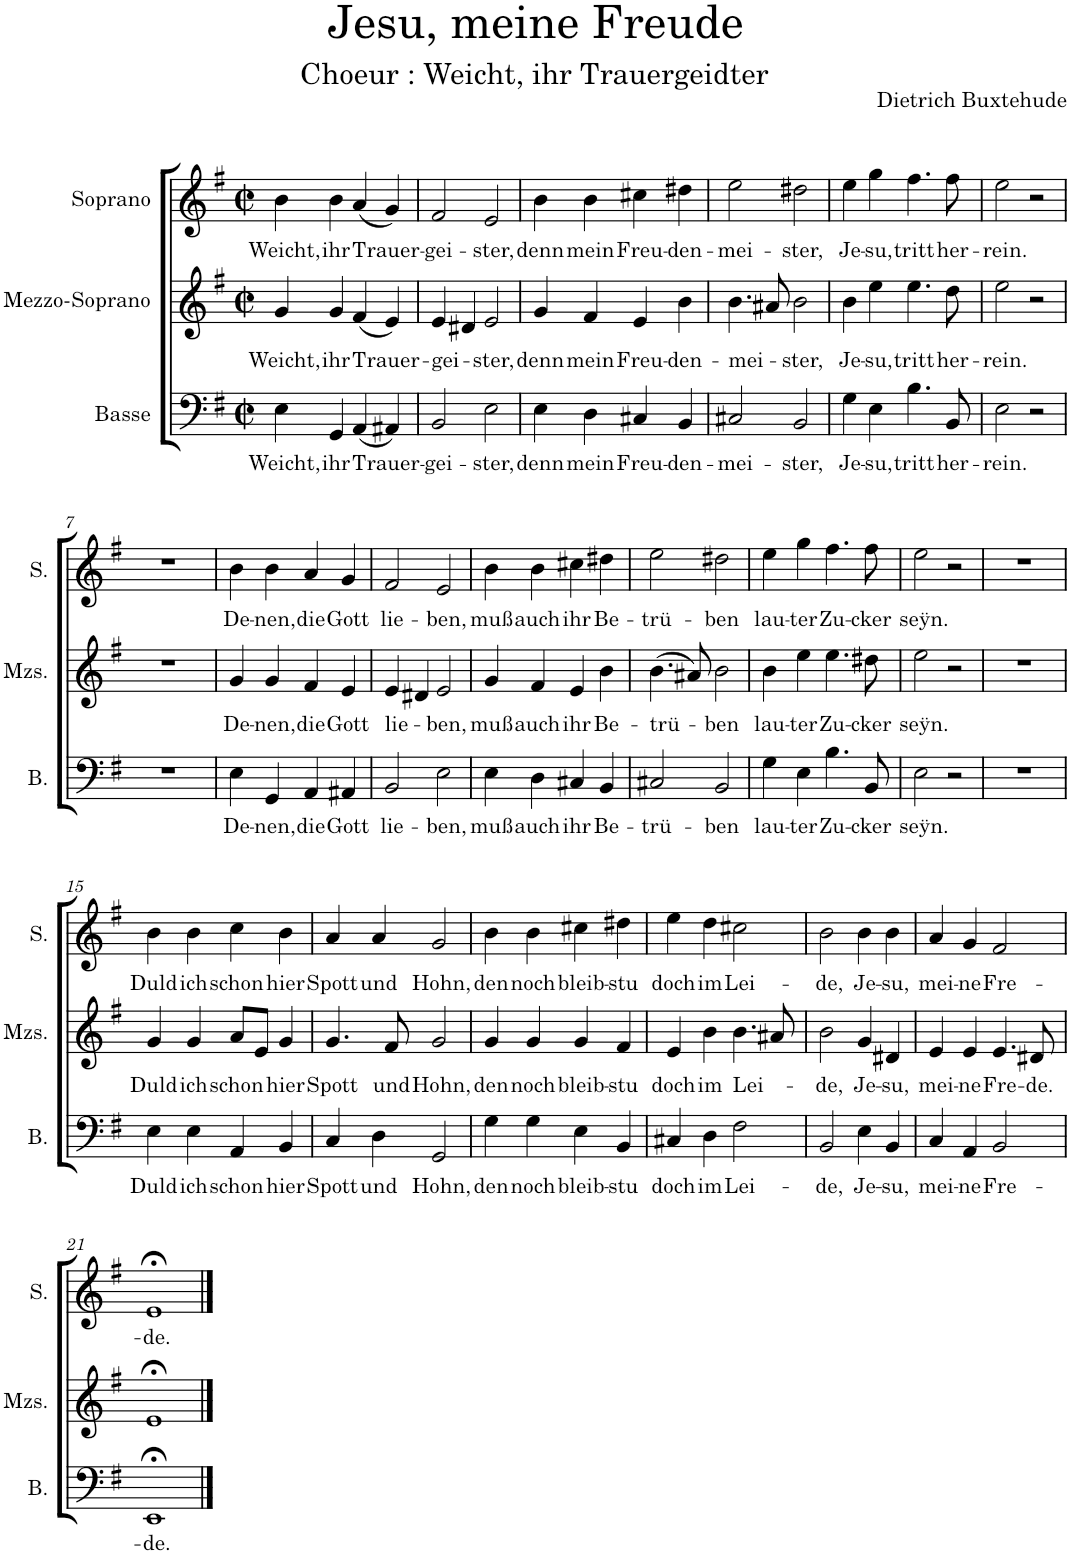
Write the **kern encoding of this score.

**kern	**text	**kern	**text	**kern	**text
*part3	*part3	*part2	*part2	*part1	*part1
*staff3	*staff3	*staff2	*staff2	*staff1	*staff1
*I"Basse	*	*I"Mezzo-Soprano	*	*I"Soprano	*
*I'B.	*	*I'Mzs.	*	*I'S.	*
*clefF4	*	*clefG2	*	*clefG2	*
*k[f#]	*	*k[f#]	*	*k[f#]	*
*M2/2	*	*M2/2	*	*M2/2	*
*met(c|)	*	*met(c|)	*	*met(c|)	*
=1	=1	=1	=1	=1	=1
!	!LO:LY:b	!	!LO:LY:b	!	!LO:LY:b
4E\	Weicht,	4g/	Weicht,	4b\	Weicht,
!	!LO:LY:b	!	!LO:LY:b	!	!LO:LY:b
4GG/	ihr	4g/	ihr	4b\	ihr
!	!LO:LY:b	!	!LO:LY:b	!	!LO:LY:b
(4AA/	Trauer-	(4f#/	Trauer-	(4a/	Trauer-
4AA#X/)	.	4e/)	.	4g/)	.
=2	=2	=2	=2	=2	=2
!	!LO:LY:b	!	!LO:LY:b	!	!LO:LY:b
2BB/	-gei-	4e/	-gei-	2f#/	-gei-
.	.	4d#X/	.	.	.
!	!LO:LY:b	!	!LO:LY:b	!	!LO:LY:b
2E\	-ster,	2e/	-ster,	2e/	-ster,
=3	=3	=3	=3	=3	=3
!	!LO:LY:b	!	!LO:LY:b	!	!LO:LY:b
4E\	denn	4g/	denn	4b\	denn
!	!LO:LY:b	!	!LO:LY:b	!	!LO:LY:b
4D\	mein	4f#/	mein	4b\	mein
!	!LO:LY:b	!	!LO:LY:b	!	!LO:LY:b
4C#X/	Freu-	4e/	Freu-	4cc#X\	Freu-
!	!LO:LY:b	!	!LO:LY:b	!	!LO:LY:b
4BB/	-den-	4b\	-den-	4dd#X\	-den-
=4	=4	=4	=4	=4	=4
!	!LO:LY:b	!	!LO:LY:b	!	!LO:LY:b
2C#X/	-mei-	4.b\	-mei-	2ee\	-mei-
.	.	8a#X/	.	.	.
!	!LO:LY:b	!	!LO:LY:b	!	!LO:LY:b
2BB/	-ster,	2b\	-ster,	2dd#X\	-ster,
=5	=5	=5	=5	=5	=5
!	!LO:LY:b	!	!LO:LY:b	!	!LO:LY:b
4G\	Je-	4b\	Je-	4ee\	Je-
!	!LO:LY:b	!	!LO:LY:b	!	!LO:LY:b
4E\	-su,	4ee\	-su,	4gg\	-su,
!	!LO:LY:b	!	!LO:LY:b	!	!LO:LY:b
4.B\	tritt	4.ee\	tritt	4.ff#\	tritt
!	!LO:LY:b	!	!LO:LY:b	!	!LO:LY:b
8BB/	her-	8dd\	her-	8ff#\	her-
=6	=6	=6	=6	=6	=6
!	!LO:LY:b	!	!LO:LY:b	!	!LO:LY:b
2E\	-rein.	2ee\	-rein.	2ee\	-rein.
2r	.	2r	.	2r	.
!!LO:LB:g=z
=7	=7	=7	=7	=7	=7
1r	.	1r	.	1r	.
=8	=8	=8	=8	=8	=8
!	!LO:LY:b	!	!LO:LY:b	!	!LO:LY:b
4E\	De-	4g/	De-	4b\	De-
!	!LO:LY:b	!	!LO:LY:b	!	!LO:LY:b
4GG/	-nen,	4g/	-nen,	4b\	-nen,
!	!LO:LY:b	!	!LO:LY:b	!	!LO:LY:b
4AA/	die	4f#/	die	4a/	die
!	!LO:LY:b	!	!LO:LY:b	!	!LO:LY:b
4AA#X/	Gott	4e/	Gott	4g/	Gott
=9	=9	=9	=9	=9	=9
!	!LO:LY:b	!	!LO:LY:b	!	!LO:LY:b
2BB/	lie-	4e/	lie-	2f#/	lie-
.	.	4d#X/	.	.	.
!	!LO:LY:b	!	!LO:LY:b	!	!LO:LY:b
2E\	-ben,	2e/	-ben,	2e/	-ben,
=10	=10	=10	=10	=10	=10
!	!LO:LY:b	!	!LO:LY:b	!	!LO:LY:b
4E\	muß	4g/	muß	4b\	muß
!	!LO:LY:b	!	!LO:LY:b	!	!LO:LY:b
4D\	auch	4f#/	auch	4b\	auch
!	!LO:LY:b	!	!LO:LY:b	!	!LO:LY:b
4C#X/	ihr	4e/	ihr	4cc#X\	ihr
!	!LO:LY:b	!	!LO:LY:b	!	!LO:LY:b
4BB/	Be-	4b\	Be-	4dd#X\	Be-
=11	=11	=11	=11	=11	=11
!	!LO:LY:b	!	!LO:LY:b	!	!LO:LY:b
2C#X/	-trü-	(4.b\	-trü-	2ee\	-trü-
.	.	8a#X/)	.	.	.
!	!LO:LY:b	!	!LO:LY:b	!	!LO:LY:b
2BB/	-ben	2b\	-ben	2dd#X\	-ben
=12	=12	=12	=12	=12	=12
!	!LO:LY:b	!	!LO:LY:b	!	!LO:LY:b
4G\	lau-	4b\	lau-	4ee\	lau-
!	!LO:LY:b	!	!LO:LY:b	!	!LO:LY:b
4E\	-ter	4ee\	-ter	4gg\	-ter
!	!LO:LY:b	!	!LO:LY:b	!	!LO:LY:b
4.B\	Zu-	4.ee\	Zu-	4.ff#\	Zu-
!	!LO:LY:b	!	!LO:LY:b	!	!LO:LY:b
8BB/	-cker	8dd#X\	-cker	8ff#\	-cker
=13	=13	=13	=13	=13	=13
!	!LO:LY:b	!	!LO:LY:b	!	!LO:LY:b
2E\	seÿn.	2ee\	seÿn.	2ee\	seÿn.
2r	.	2r	.	2r	.
=14	=14	=14	=14	=14	=14
1r	.	1r	.	1r	.
!!LO:LB:g=z
=15	=15	=15	=15	=15	=15
!	!LO:LY:b	!	!LO:LY:b	!	!LO:LY:b
4E\	Duld	4g/	Duld	4b\	Duld
!	!LO:LY:b	!	!LO:LY:b	!	!LO:LY:b
4E\	ich	4g/	ich	4b\	ich
!	!LO:LY:b	!	!LO:LY:b	!	!LO:LY:b
4AA/	schon	8a/L	schon	4cc\	schon
.	.	8e/J	.	.	.
!	!LO:LY:b	!	!LO:LY:b	!	!LO:LY:b
4BB/	hier	4g/	hier	4b\	hier
=16	=16	=16	=16	=16	=16
!	!LO:LY:b	!	!LO:LY:b	!	!LO:LY:b
4C/	Spott	4.g/	Spott	4a/	Spott
!	!LO:LY:b	!	!	!	!LO:LY:b
4D\	und	.	.	4a/	und
!	!	!	!LO:LY:b	!	!
.	.	8f#/	und	.	.
!	!LO:LY:b	!	!LO:LY:b	!	!LO:LY:b
2GG/	Hohn,	2g/	Hohn,	2g/	Hohn,
=17	=17	=17	=17	=17	=17
!	!LO:LY:b	!	!LO:LY:b	!	!LO:LY:b
4G\	den	4g/	den	4b\	den
!	!LO:LY:b	!	!LO:LY:b	!	!LO:LY:b
4G\	noch	4g/	noch	4b\	noch
!	!LO:LY:b	!	!LO:LY:b	!	!LO:LY:b
4E\	bleib-	4g/	bleib-	4cc#X\	bleib-
!	!LO:LY:b	!	!LO:LY:b	!	!LO:LY:b
4BB/	-stu	4f#/	-stu	4dd#X\	-stu
=18	=18	=18	=18	=18	=18
!	!LO:LY:b	!	!LO:LY:b	!	!LO:LY:b
4C#X/	doch	4e/	doch	4ee\	doch
!	!LO:LY:b	!	!LO:LY:b	!	!LO:LY:b
4D\	im	4b\	im	4dd\	im
!	!LO:LY:b	!	!LO:LY:b	!	!LO:LY:b
2F#\	Lei-	4.b\	Lei-	2cc#X\	Lei-
.	.	8a#X/	.	.	.
=19	=19	=19	=19	=19	=19
!	!LO:LY:b	!	!LO:LY:b	!	!LO:LY:b
2BB/	-de,	2b\	-de,	2b\	-de,
!	!LO:LY:b	!	!LO:LY:b	!	!LO:LY:b
4E\	Je-	4g/	Je-	4b\	Je-
!	!LO:LY:b	!	!LO:LY:b	!	!LO:LY:b
4BB/	-su,	4d#X/	-su,	4b\	-su,
=20	=20	=20	=20	=20	=20
!	!LO:LY:b	!	!LO:LY:b	!	!LO:LY:b
4C/	mei-	4e/	mei-	4a/	mei-
!	!LO:LY:b	!	!LO:LY:b	!	!LO:LY:b
4AA/	-ne	4e/	-ne	4g/	-ne
!	!LO:LY:b	!	!LO:LY:b	!	!LO:LY:b
2BB/	Fre-	4.e/	Fre-	2f#/	Fre-
!	!	!	!LO:LY:b	!	!
.	.	8d#X/	-de.	.	.
!!LO:LB:g=z
=21	=21	=21	=21	=21	=21
!	!LO:LY:b	!	!	!	!LO:LY:b
1EE;<	-de.	1e;<	.	1e;<	-de.
==	==	==	==	==	==
*-	*-	*-	*-	*-	*-
